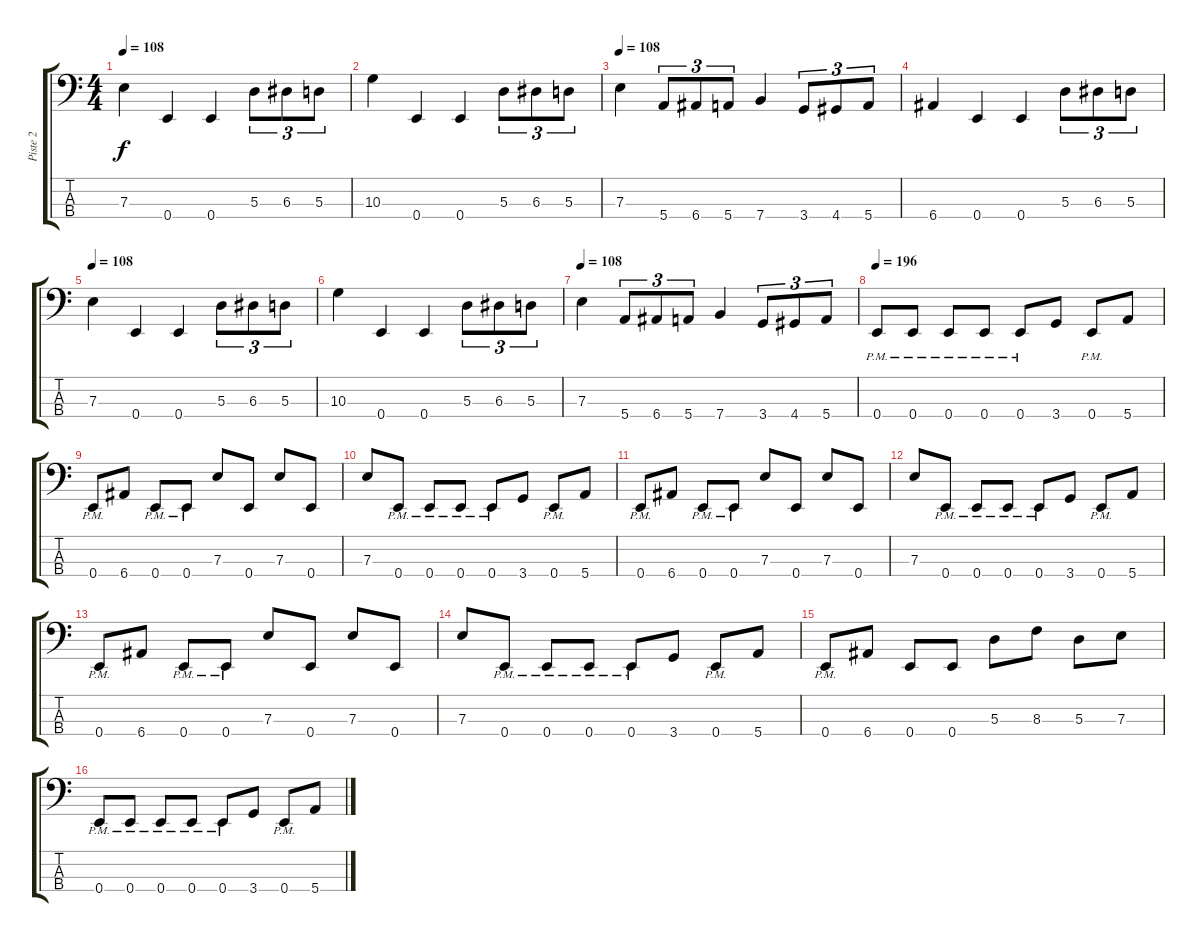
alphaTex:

\track ("Piste 2" "Piste 2") {instrument slapbass2}
\staff {score tabs}
\tuning (G2 D2 A1 E1) {hide}
\ts (4 4)
\tempo 108
\clef f4
\ks c
7.3.4{dy f} 0.4.4 0.4.4 5.3.8{tu (3 2)} 6.3.8{tu (3 2)} 5.3.8{tu (3 2)} |
10.3.4 0.4.4 0.4.4 5.3.8{tu (3 2)} 6.3.8{tu (3 2)} 5.3.8{tu (3 2)} |
\tempo 108
7.3.4 5.4.8{tu (3 2)} 6.4.8{tu (3 2)} 5.4.8{tu (3 2)} 7.4.4 3.4.8{tu (3 2)} 4.4.8{tu (3 2)} 5.4.8{tu (3 2)} |
6.4.4 0.4.4 0.4.4 5.3.8{tu (3 2)} 6.3.8{tu (3 2)} 5.3.8{tu (3 2)} |
\tempo 108
7.3.4 0.4.4 0.4.4 5.3.8{tu (3 2)} 6.3.8{tu (3 2)} 5.3.8{tu (3 2)} |
10.3.4 0.4.4 0.4.4 5.3.8{tu (3 2)} 6.3.8{tu (3 2)} 5.3.8{tu (3 2)} |
\tempo 108
7.3.4 5.4.8{tu (3 2)} 6.4.8{tu (3 2)} 5.4.8{tu (3 2)} 7.4.4 3.4.8{tu (3 2)} 4.4.8{tu (3 2)} 5.4.8{tu (3 2)} |
\tempo 196
0.4{pm}.8 0.4{pm}.8 0.4{pm}.8 0.4{pm}.8 0.4{pm}.8 3.4.8 0.4{pm}.8 5.4.8 |
0.4{pm}.8 6.4.8 0.4{pm}.8 0.4{pm}.8 7.3.8 0.4.8 7.3.8 0.4.8 |
7.3.8 0.4{pm}.8 0.4{pm}.8 0.4{pm}.8 0.4{pm}.8 3.4.8 0.4{pm}.8 5.4.8 |
0.4{pm}.8 6.4.8 0.4{pm}.8 0.4{pm}.8 7.3.8 0.4.8 7.3.8 0.4.8 |
7.3.8 0.4{pm}.8 0.4{pm}.8 0.4{pm}.8 0.4{pm}.8 3.4.8 0.4{pm}.8 5.4.8 |
0.4{pm}.8 6.4.8 0.4{pm}.8 0.4{pm}.8 7.3.8 0.4.8 7.3.8 0.4.8 |
7.3.8 0.4{pm}.8 0.4{pm}.8 0.4{pm}.8 0.4{pm}.8 3.4.8 0.4{pm}.8 5.4.8 |
0.4{pm}.8 6.4.8 0.4.8 0.4.8 5.3.8 8.3.8 5.3.8 7.3.8 |
0.4{pm}.8 0.4{pm}.8 0.4{pm}.8 0.4{pm}.8 0.4{pm}.8 3.4.8 0.4{pm}.8 5.4.8
